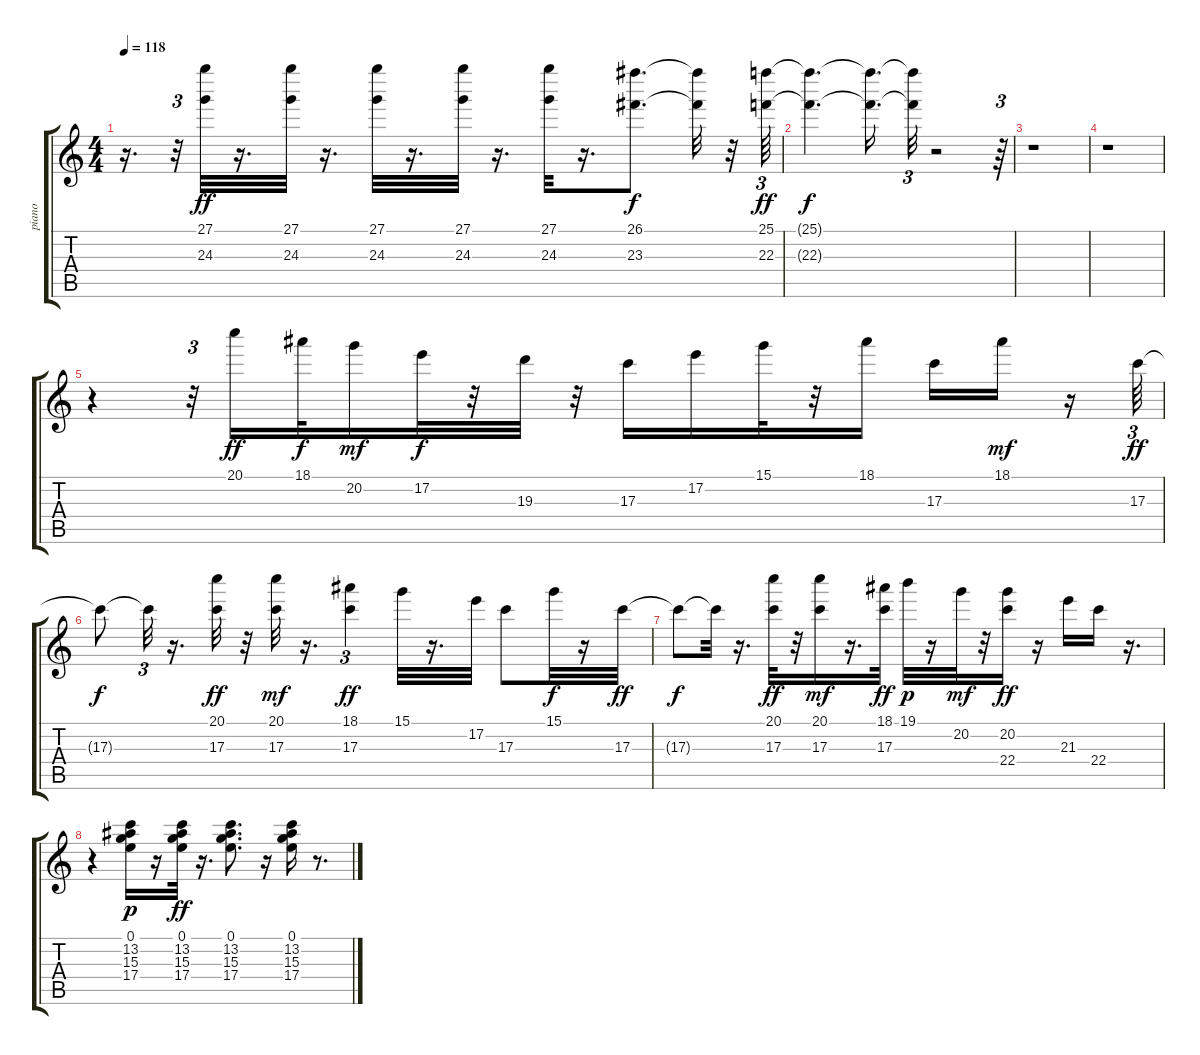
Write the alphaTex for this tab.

\track ("piano   " "piano   ") {instrument acousticguitarsteel}
\staff {score tabs}
\tuning (E4 B3 G3 D3 A2 E2) {hide}
\ts (4 4)
\tempo 118
\clef g2
\ks c
r.16{d dy ff} r.32{tu (3 2)} (27.1 24.3).32 r.16{d} (27.1 24.3).32 r.16{d} (27.1 24.3).32 r.16{d} (27.1 24.3).32 r.16{d} (27.1 24.3).32 r.16{d} (26.1 23.3).8{d dy f} (26.1{t} 23.3{t}).32 r.32 (25.1 22.3).64{tu (3 2) dy ff} |
(25.1{t} 22.3{t}).4{d dy f} (25.1{t} 22.3{t}).16{d} (25.1{t} 22.3{t}).32{tu (3 2)} r.2 r.64{tu (3 2)} |
r.1 |
r.1 |
r.4 r.32{tu (3 2)} 20.1.16{dy ff} 18.1.32{dy f} 20.2.16{dy mf} 17.2.32{dy f} r.32 19.3.32 r.32 17.3.16 17.2.16 15.1.32 r.32 18.1.16 17.3.16 18.1.16{dy mf} r.16 17.3.64{tu (3 2) dy ff} |
17.3{t}.8{dy f} 17.3{t}.32{tu (3 2)} r.16{d} (20.1 17.3).32{dy ff} r.32 (20.1 17.3).32{dy mf} r.16{d} (18.1 17.3).4{tu (3 2) dy ff} 15.1.32 r.16{d} 17.2.32 17.3.8 15.1.32{dy f} r.16 17.3.32{dy ff} |
17.3{t}.8{dy f} 17.3{t}.32 r.16{d} (20.1 17.3).32{dy ff} r.32 (20.1 17.3).16{dy mf} r.16{d} (18.1 17.3).32{dy ff} 19.1.32{dy p} r.16 20.2.32{dy mf} r.32 (20.2 22.4).16{dy ff} r.16 21.3.16 22.4.16 r.16{d} |
r.4 (0.1 13.2 15.3 17.4).16{dy p} r.16 (0.1 13.2 15.3 17.4).32{dy ff} r.16{d} (0.1 13.2 15.3 17.4).8{d} r.16 (0.1 13.2 15.3 17.4).16 r.8{d}
